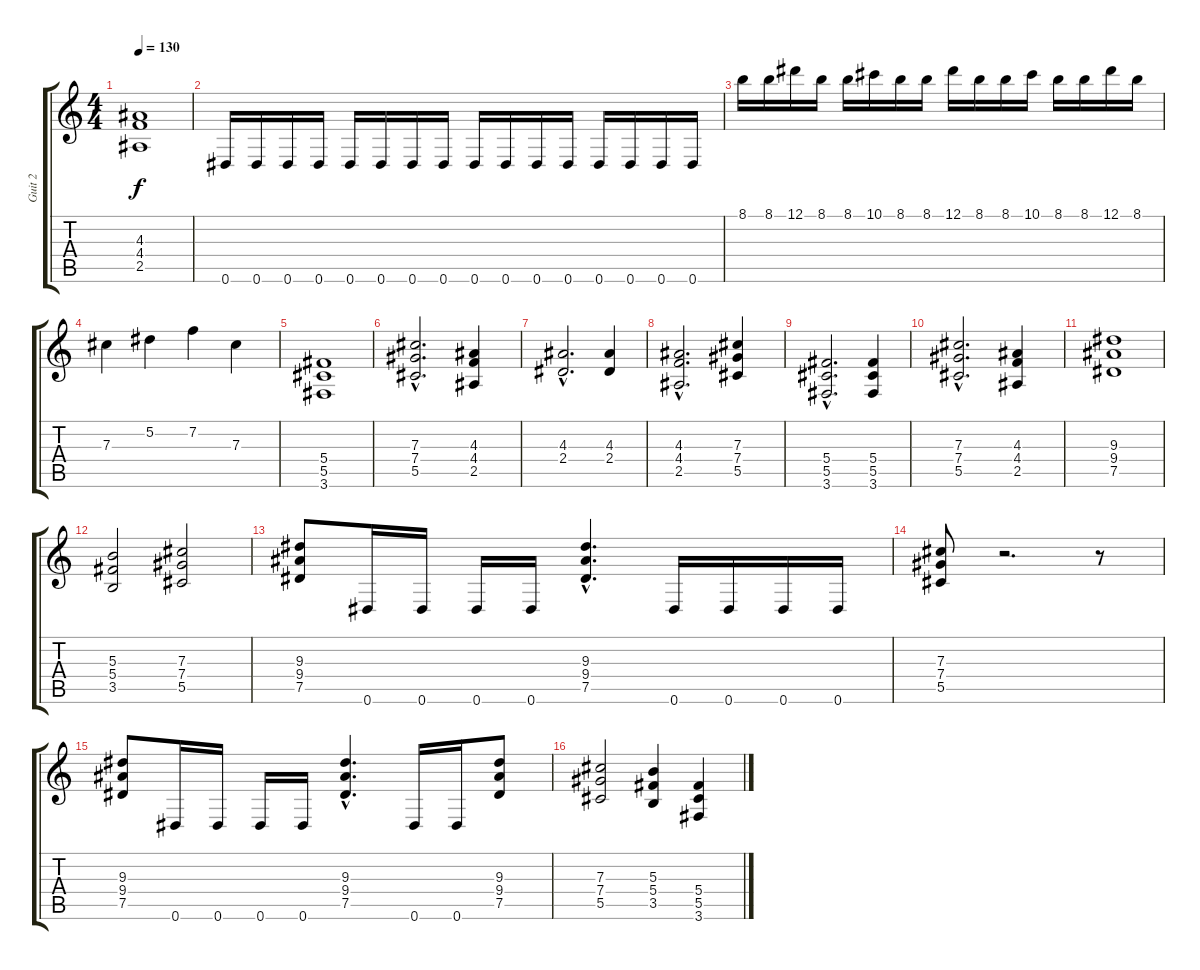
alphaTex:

\track ("Guit 2" "Guit 2") {instrument distortionguitar}
\staff {score tabs}
\tuning (Eb4 Bb3 Gb3 Db3 Ab2 Eb2) {hide}
\ts (4 4)
\tempo 130
\clef g2
\ks c
(4.3 4.4 2.5).1{dy f} |
0.6.16 0.6.16 0.6.16 0.6.16 0.6.16 0.6.16 0.6.16 0.6.16 0.6.16 0.6.16 0.6.16 0.6.16 0.6.16 0.6.16 0.6.16 0.6.16 |
8.1.16 8.1.16 12.1.16 8.1.16 8.1.16 10.1.16 8.1.16 8.1.16 12.1.16 8.1.16 8.1.16 10.1.16 8.1.16 8.1.16 12.1.16 8.1.16 |
7.3.4 5.2.4 7.2.4 7.3.4 |
(5.4 5.5 3.6).1 |
(7.3{hac} 7.4{hac} 5.5{hac}).2{d} (4.3 4.4 2.5).4 |
(4.3{hac} 2.4{hac}).2{d} (4.3 2.4).4 |
(4.3{hac} 4.4{hac} 2.5{hac}).2{d} (7.3 7.4 5.5).4 |
(5.4{hac} 5.5{hac} 3.6{hac}).2{d} (5.4 5.5 3.6).4 |
(7.3{hac} 7.4{hac} 5.5{hac}).2{d} (4.3 4.4 2.5).4 |
(9.3 9.4 7.5).1 |
(5.3 5.4 3.5).2 (7.3 7.4 5.5).2 |
(9.3 9.4 7.5).8 0.6.16 0.6.16 0.6.16 0.6.16 (9.3{hac} 9.4{hac} 7.5{hac}).4{d} 0.6.16 0.6.16 0.6.16 0.6.16 |
(7.3 7.4 5.5).8 r.2{d} r.8 |
(9.3 9.4 7.5).8 0.6.16 0.6.16 0.6.16 0.6.16 (9.3{hac} 9.4{hac} 7.5{hac}).4{d} 0.6.16 0.6.16 (9.3 9.4 7.5).8 |
(7.3 7.4 5.5).2 (5.3 5.4 3.5).4 (5.4 5.5 3.6).4
